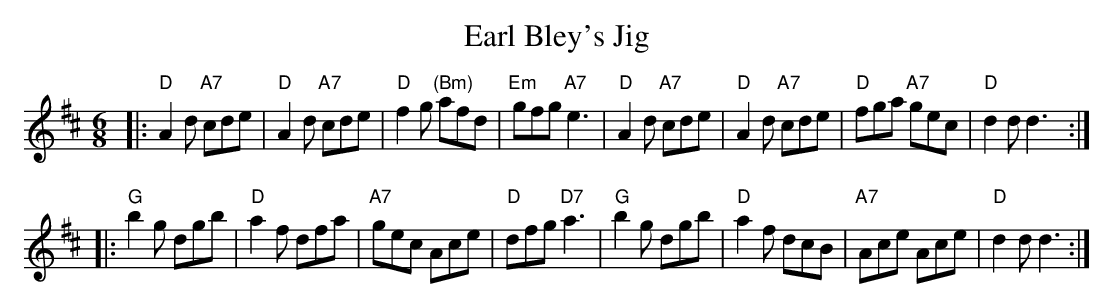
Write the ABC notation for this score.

X:1
T: Earl Bley's Jig
M: 6/8
L: 1/8
K: D
|:"D"A2d "A7"cde | "D"A2d "A7"cde | "D"f2g "(Bm)"afd | "Em"gfg "A7"e3 \
| "D"A2d "A7"cde | "D"A2d "A7"cde | "D"fga "A7"gec | "D"d2d d3 :|
|: "G"b2g dgb | "D"a2f dfa | "A7"gec Ace | "D"dfg "D7"a3 \
|  "G"b2g dgb | "D"a2f dcB | "A7"Ace Ace | "D"d2d d3 :|
